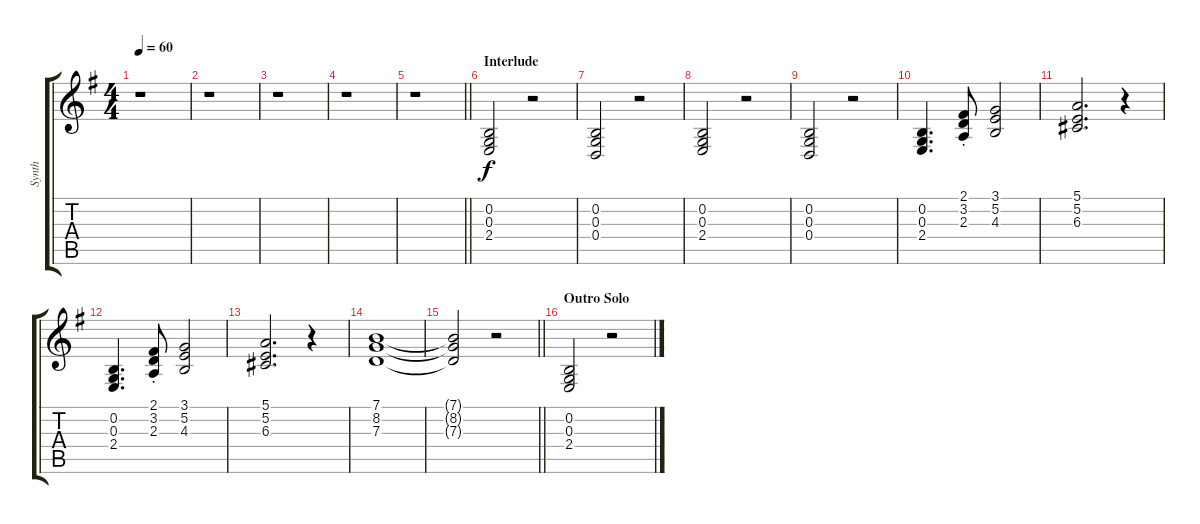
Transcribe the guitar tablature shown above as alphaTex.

\track ("Synth" "Synth") {instrument frenchhorn}
\staff {score tabs}
\tuning (E4 B3 G3 D3 A2 E2) {hide}
\ts (4 4)
\tempo 60
\clef g2
\ks g
r.1{dy f} |
r.1 |
r.1 |
r.1 |
\barLineRight lightlight
r.1 |
\section ("" "Interlude")
(0.2 0.3 2.4).2 r.2 |
(0.2 0.3 0.4).2 r.2 |
(0.2 0.3 2.4).2 r.2 |
(0.2 0.3 0.4).2 r.2 |
(0.2 0.3 2.4).4{d} (2.1{st} 3.2{st} 2.3{st}).8 (3.1 5.2 4.3).2 |
(5.1 5.2 6.3).2{d} r.4 |
(0.2 0.3 2.4).4{d} (2.1{st} 3.2{st} 2.3{st}).8 (3.1 5.2 4.3).2 |
(5.1 5.2 6.3).2{d} r.4 |
(7.1 8.2 7.3).1 |
\barLineRight lightlight
(7.1{t} 8.2{t} 7.3{t}).2 r.2 |
\section ("" "Outro Solo")
(0.2 0.3 2.4).2 r.2
